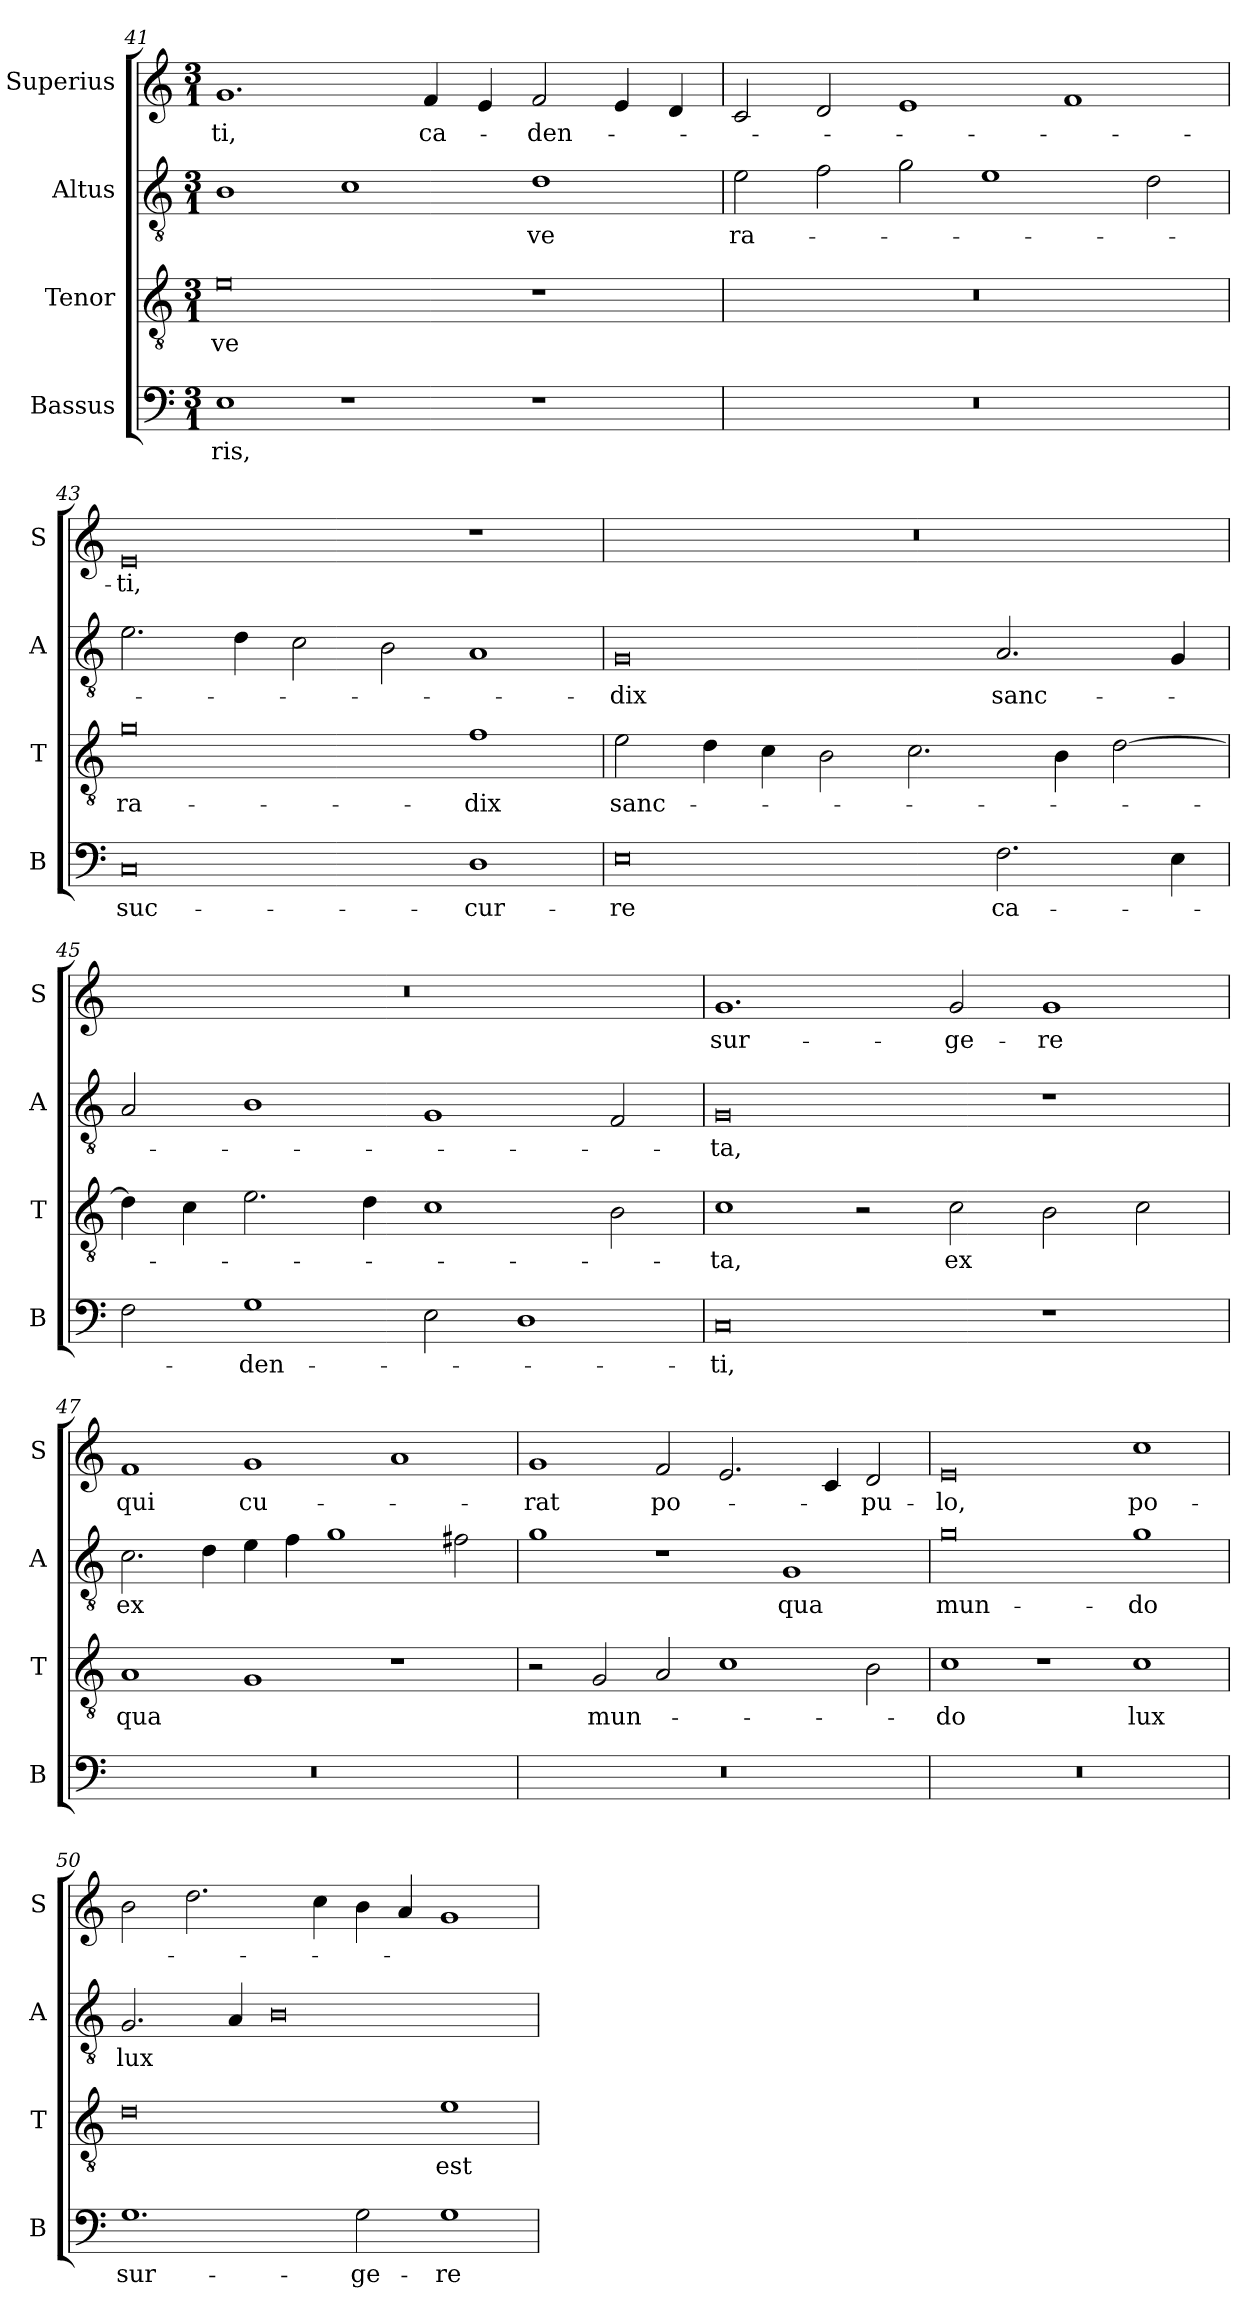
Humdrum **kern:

**kern	**text	**kern	**text	**kern	**text	**kern	**text
*part4	*part4	*part3	*part3	*part2	*part2	*part1	*part1
*staff4	*staff4	*staff3	*staff3	*staff2	*staff2	*staff1	*staff1
*I"Bassus	*	*I"Tenor	*	*I"Altus	*	*I"Superius	*
*I'B	*	*I'T	*	*I'A	*	*I'S	*
*clefF4	*	*clefGv2	*	*clefGv2	*	*clefG2	*
*k[]	*	*k[]	*	*k[]	*	*k[]	*
*M3/1	*	*M3/1	*	*M3/1	*	*M3/1	*
=41	=41	=41	=41	=41	=41	=41	=41
1E	-ris,	0e	-ve	1B	.	1.g	-ti,
1r	.	.	.	1c	.	.	.
.	.	.	.	.	.	4f/	ca-
.	.	.	.	.	.	4e/	.
1r	.	1r	.	1d	-ve	2f/	-den-
.	.	.	.	.	.	4e/	.
.	.	.	.	.	.	4d/	.
=42	=42	=42	=42	=42	=42	=42	=42
0.r	.	0.r	.	2e\	ra-	2c/	.
.	.	.	.	2f\	.	2d/	.
.	.	.	.	2g\	.	1e	.
.	.	.	.	1e	.	.	.
.	.	.	.	.	.	1f	.
.	.	.	.	2d\	.	.	.
=43	=43	=43	=43	=43	=43	=43	=43
0C	suc-	0g	ra-	2.e\	.	0e	-ti,
.	.	.	.	4d\	.	.	.
.	.	.	.	2c\	.	.	.
.	.	.	.	2B\	.	.	.
1D	-cur-	1f	-dix	1A	.	1r	.
=44	=44	=44	=44	=44	=44	=44	=44
0E	-re	2e\	sanc-	0G	-dix	0.r	.
.	.	4d\	.	.	.	.	.
.	.	4c\	.	.	.	.	.
.	.	2B\	.	.	.	.	.
.	.	2.c\	.	.	.	.	.
2.F\	ca-	.	.	2.A/	sanc-	.	.
.	.	4B\	.	.	.	.	.
.	.	[2d\	.	.	.	.	.
4E\	.	.	.	4G/	.	.	.
=45	=45	=45	=45	=45	=45	=45	=45
2F\	.	4d\]	.	2A/	.	0.r	.
.	.	4c\	.	.	.	.	.
1G	-den-	2.e\	.	1B	.	.	.
.	.	4d\	.	.	.	.	.
2E\	.	1c	.	1G	.	.	.
1D	.	.	.	.	.	.	.
.	.	2B\	.	2F/	.	.	.
=46	=46	=46	=46	=46	=46	=46	=46
0C	-ti,	1c	-ta,	0G	-ta,	1.g	sur-
.	.	2r	.	.	.	.	.
.	.	2c\	ex	.	.	2g/	-ge-
1r	.	2B\	.	1r	.	1g	-re
.	.	2c\	.	.	.	.	.
=47	=47	=47	=47	=47	=47	=47	=47
0.r	.	1A	qua	2.c\	ex	1f	qui
.	.	.	.	4d\	.	.	.
.	.	1G	.	4e\	.	1g	cu-
.	.	.	.	4f\	.	.	.
.	.	.	.	1g	.	.	.
.	.	1r	.	.	.	1a	.
.	.	.	.	2f#X\	.	.	.
=48	=48	=48	=48	=48	=48	=48	=48
0.r	.	2r	.	1g	.	1g	-rat
.	.	2G/	mun-	.	.	.	.
.	.	2A/	.	1r	.	2f/	po-
.	.	1c	.	.	.	2.e/	.
.	.	.	.	1G	qua	.	.
.	.	.	.	.	.	4c/	.
.	.	2B\	.	.	.	2d/	-pu-
=49	=49	=49	=49	=49	=49	=49	=49
0.r	.	1c	-do	0g	mun-	0e	-lo,
.	.	1r	.	.	.	.	.
.	.	1c	lux	1g	-do	1cc	po-
=50	=50	=50	=50	=50	=50	=50	=50
1.G	sur-	0d	.	2.G/	lux	2b\	.
.	.	.	.	.	.	2.dd\	.
.	.	.	.	4A/	.	.	.
.	.	.	.	0B	.	.	.
.	.	.	.	.	.	4cc\	.
2G\	-ge-	.	.	.	.	4b\	.
.	.	.	.	.	.	4a/	.
1G	-re	1e	est	.	.	1g	.
=	=	=	=	=	=	=	=
*-	*-	*-	*-	*-	*-	*-	*-
